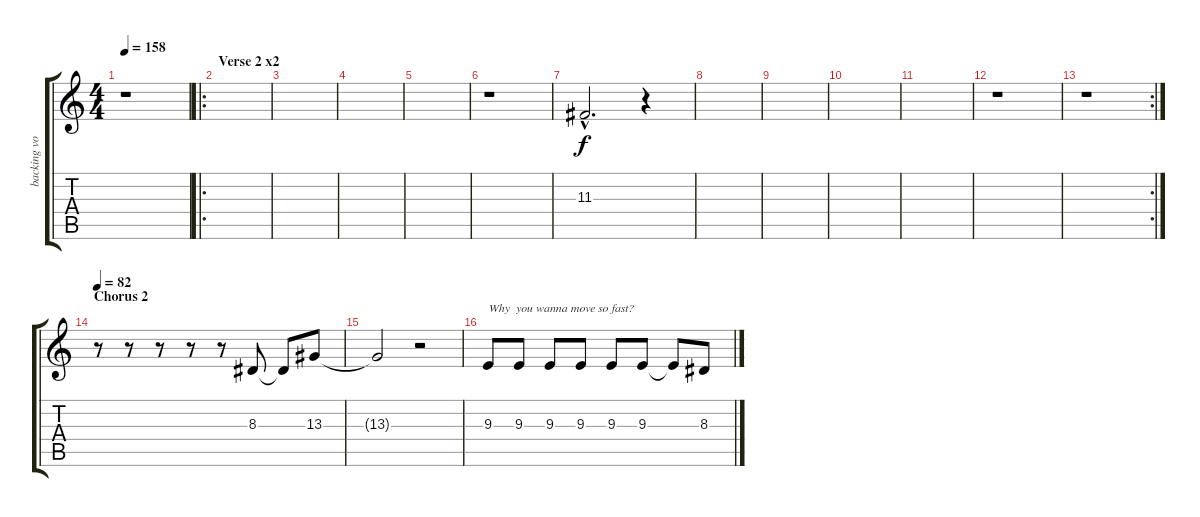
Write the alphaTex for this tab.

\track ("backing vocals" "backing vo") {instrument voiceoohs}
\staff {score tabs}
\tuning (E4 B3 G3 D3 A2 E2) {hide}
\ts (4 4)
\tempo 158
\clef g2
\ks c
r.1{dy f} |
\ro
\section ("" "Verse 2 x2")
|
|
|
|
r.1{volume 9} |
11.3{hac}.2{d} r.4 |
|
|
|
|
r.1 |
\rc 2
r.1 |
\section ("" "Chorus 2")
\tempo 82
r.8{volume 12} r.8 r.8 r.8 r.8 8.3.8 8.3{t}.8 13.3.8 |
13.3{t}.2 r.2 |
9.3.8{txt "Why  you wanna move so fast?"} 9.3.8 9.3.8 9.3.8 9.3.8 9.3.8 9.3{t}.8 8.3.8
